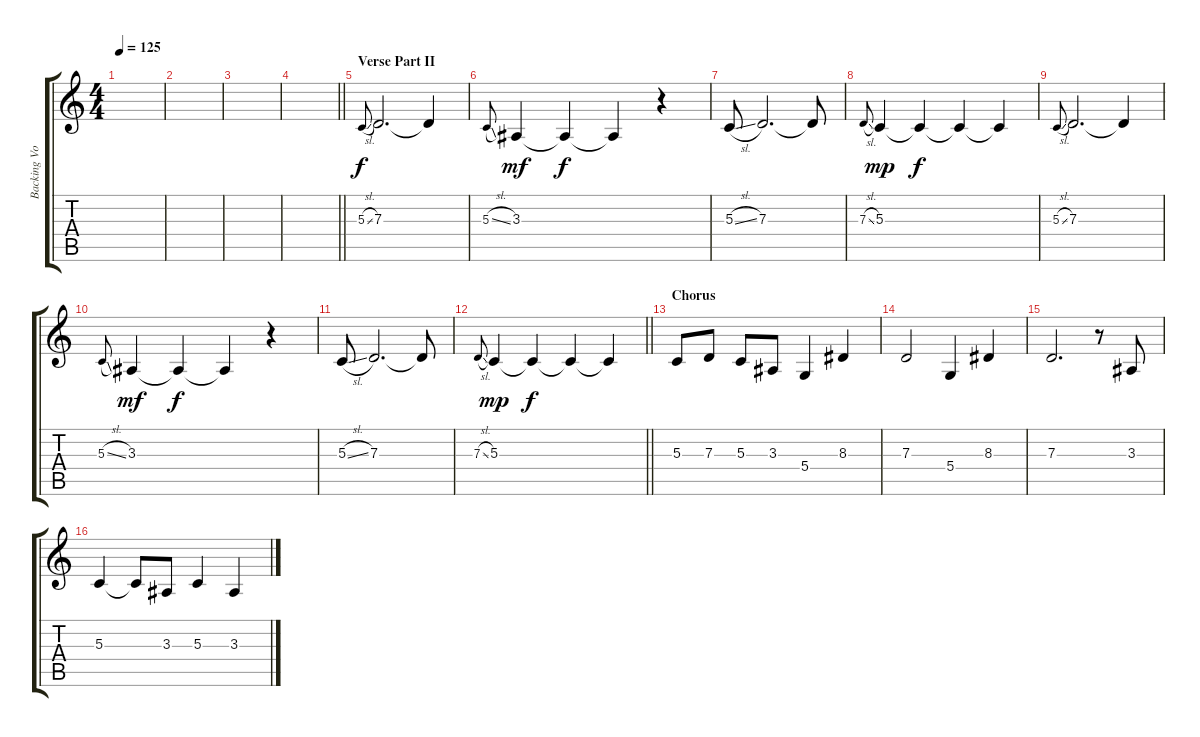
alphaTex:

\track ("Backing Vox II" "Backing Vo") {instrument choiraahs}
\staff {score tabs}
\tuning (E4 B3 G3 D3 A2 E2) {hide}
\ts (4 4)
\tempo 125
\clef g2
\ks c
|
|
|
\barLineRight lightlight
|
\section ("" "Verse Part II")
5.3{sl}.8{gr onbeat} 7.3.2{d} 7.3{t}.4 |
5.3{sl}.8{gr onbeat} 3.3.4{dy mf} 3.3{t}.4{dy f} 3.3{t}.4 r.4 |
5.3{sl}.8 7.3.2{d} 7.3{t}.8 |
7.3{sl}.8{gr onbeat} 5.3.4{dy mp} 5.3{t}.4{dy f} 5.3{t}.4 5.3{t}.4 |
5.3{sl}.8{gr onbeat} 7.3.2{d} 7.3{t}.4 |
5.3{sl}.8{gr onbeat} 3.3.4{dy mf} 3.3{t}.4{dy f} 3.3{t}.4 r.4 |
5.3{sl}.8 7.3.2{d} 7.3{t}.8 |
\barLineRight lightlight
7.3{sl}.8{gr onbeat} 5.3.4{dy mp} 5.3{t}.4{dy f} 5.3{t}.4 5.3{t}.4 |
\section ("" "Chorus")
5.3.8{volume 6} 7.3.8 5.3.8 3.3.8 5.4.4 8.3.4 |
7.3.2 5.4.4 8.3.4 |
7.3.2{d} r.8 3.3.8 |
5.3.4 5.3{t}.8 3.3.8 5.3.4 3.3.4
